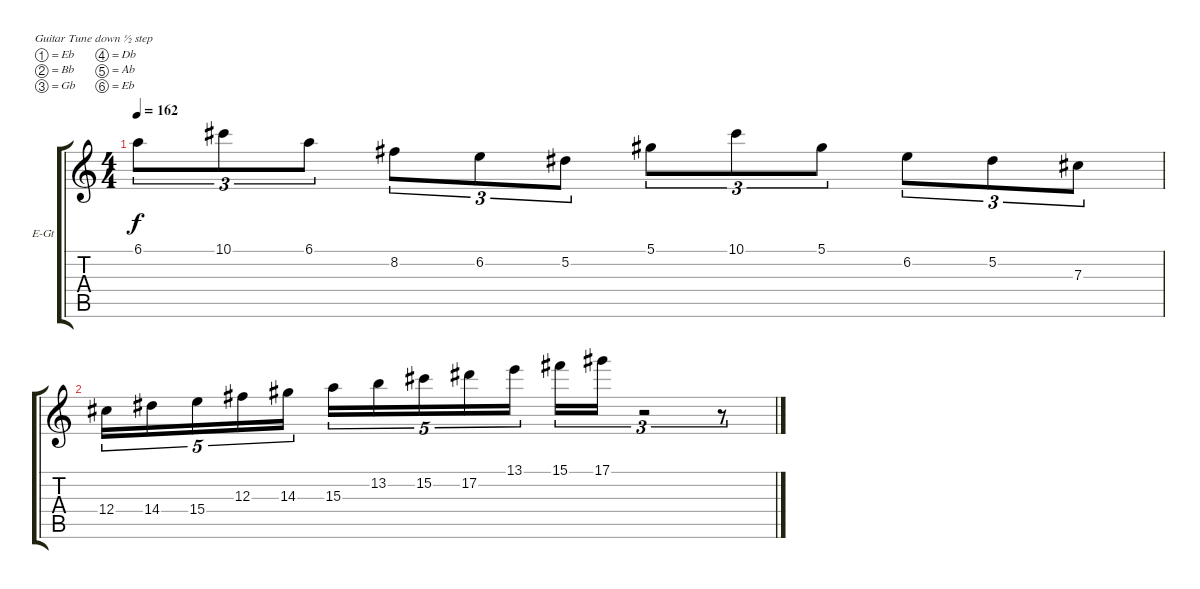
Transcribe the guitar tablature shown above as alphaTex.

\bracketExtendMode groupsimilarinstruments
\firstSystemTrackNameOrientation horizontal
\otherSystemsTrackNameOrientation horizontal
\track ("Lead stick" "E-Gt") {instrument overdrivenguitar}
\staff {score tabs}
\tuning (Eb4 Bb3 Gb3 Db3 Ab2 Eb2)
\ts (4 4)
\tempo 162
\clef g2
\ks c
6.1.8{tu (3 2) dy f} 10.1.8{tu (3 2)} 6.1.8{tu (3 2)} 8.2.8{tu (3 2)} 6.2.8{tu (3 2)} 5.2.8{tu (3 2)} 5.1.8{tu (3 2)} 10.1.8{tu (3 2)} 5.1.8{tu (3 2)} 6.2.8{tu (3 2)} 5.2.8{tu (3 2)} 7.3.8{tu (3 2)} |
12.4.16{tu (5 4)} 14.4.16{tu (5 4)} 15.4.16{tu (5 4)} 12.3.16{tu (5 4)} 14.3.16{tu (5 4)} 15.3.16{tu (5 4)} 13.2.16{tu (5 4)} 15.2.16{tu (5 4)} 17.2.16{tu (5 4)} 13.1.16{tu (5 4)} 15.1.16{tu (3 2)} 17.1.16{tu (3 2)} r.2{tu (3 2)} r.8{tu (3 2)}
